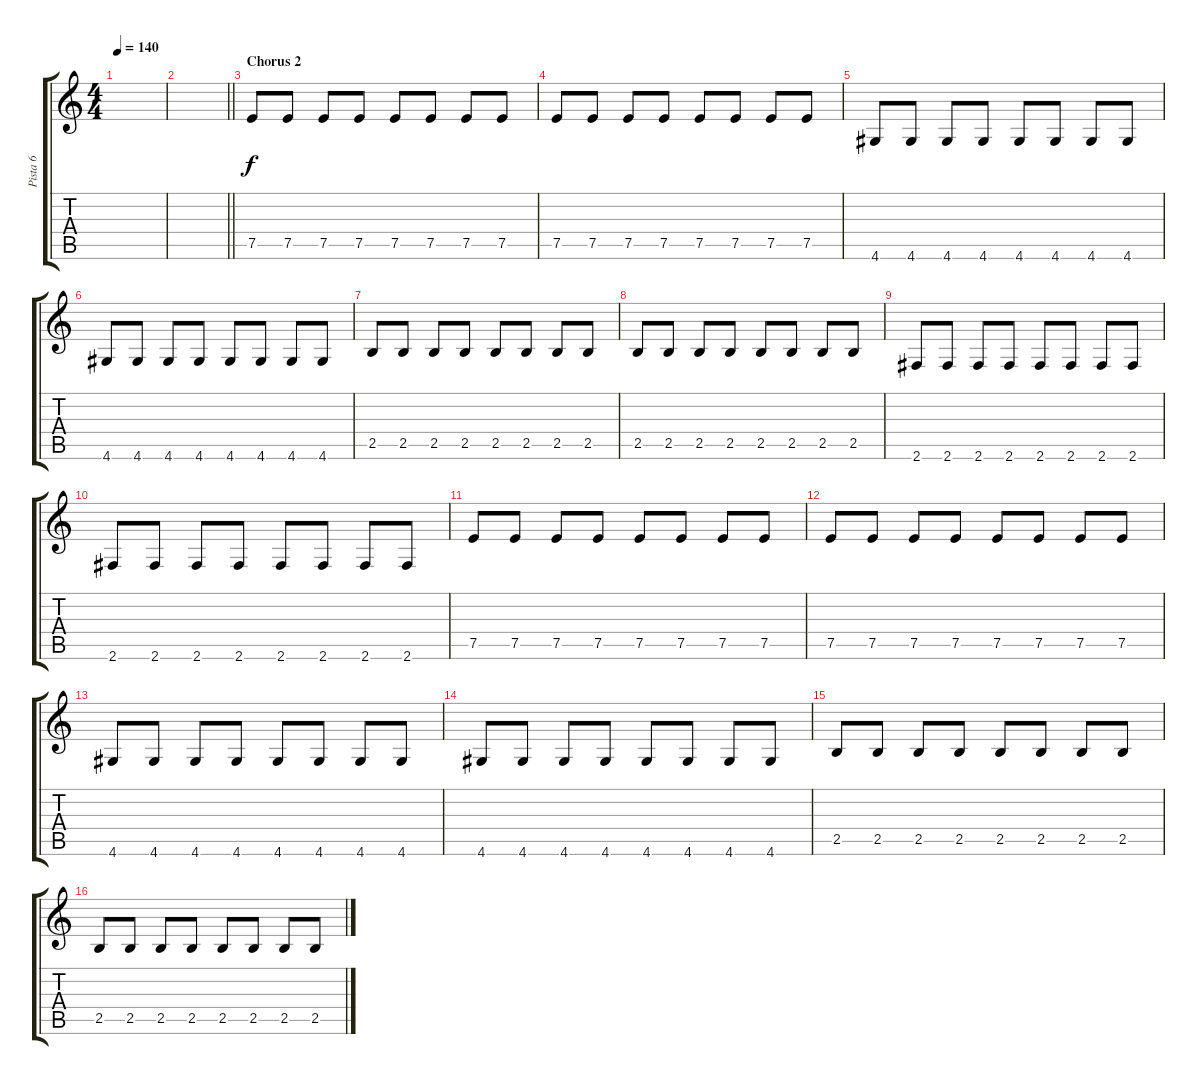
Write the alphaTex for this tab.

\track ("Pista 6" "Pista 6") {instrument electricbassfinger}
\staff {score tabs}
\tuning (E4 B3 G3 D3 A2 E2) {hide}
\ts (4 4)
\tempo 140
\clef g2
\ks c
|
\barLineRight lightlight
|
\section ("" "Chorus 2")
7.5.8 7.5.8 7.5.8 7.5.8 7.5.8 7.5.8 7.5.8 7.5.8 |
7.5.8 7.5.8 7.5.8 7.5.8 7.5.8 7.5.8 7.5.8 7.5.8 |
4.6.8 4.6.8 4.6.8 4.6.8 4.6.8 4.6.8 4.6.8 4.6.8 |
4.6.8 4.6.8 4.6.8 4.6.8 4.6.8 4.6.8 4.6.8 4.6.8 |
2.5.8 2.5.8 2.5.8 2.5.8 2.5.8 2.5.8 2.5.8 2.5.8 |
2.5.8 2.5.8 2.5.8 2.5.8 2.5.8 2.5.8 2.5.8 2.5.8 |
2.6.8 2.6.8 2.6.8 2.6.8 2.6.8 2.6.8 2.6.8 2.6.8 |
2.6.8 2.6.8 2.6.8 2.6.8 2.6.8 2.6.8 2.6.8 2.6.8 |
7.5.8 7.5.8 7.5.8 7.5.8 7.5.8 7.5.8 7.5.8 7.5.8 |
7.5.8 7.5.8 7.5.8 7.5.8 7.5.8 7.5.8 7.5.8 7.5.8 |
4.6.8 4.6.8 4.6.8 4.6.8 4.6.8 4.6.8 4.6.8 4.6.8 |
4.6.8 4.6.8 4.6.8 4.6.8 4.6.8 4.6.8 4.6.8 4.6.8 |
2.5.8 2.5.8 2.5.8 2.5.8 2.5.8 2.5.8 2.5.8 2.5.8 |
2.5.8 2.5.8 2.5.8 2.5.8 2.5.8 2.5.8 2.5.8 2.5.8
